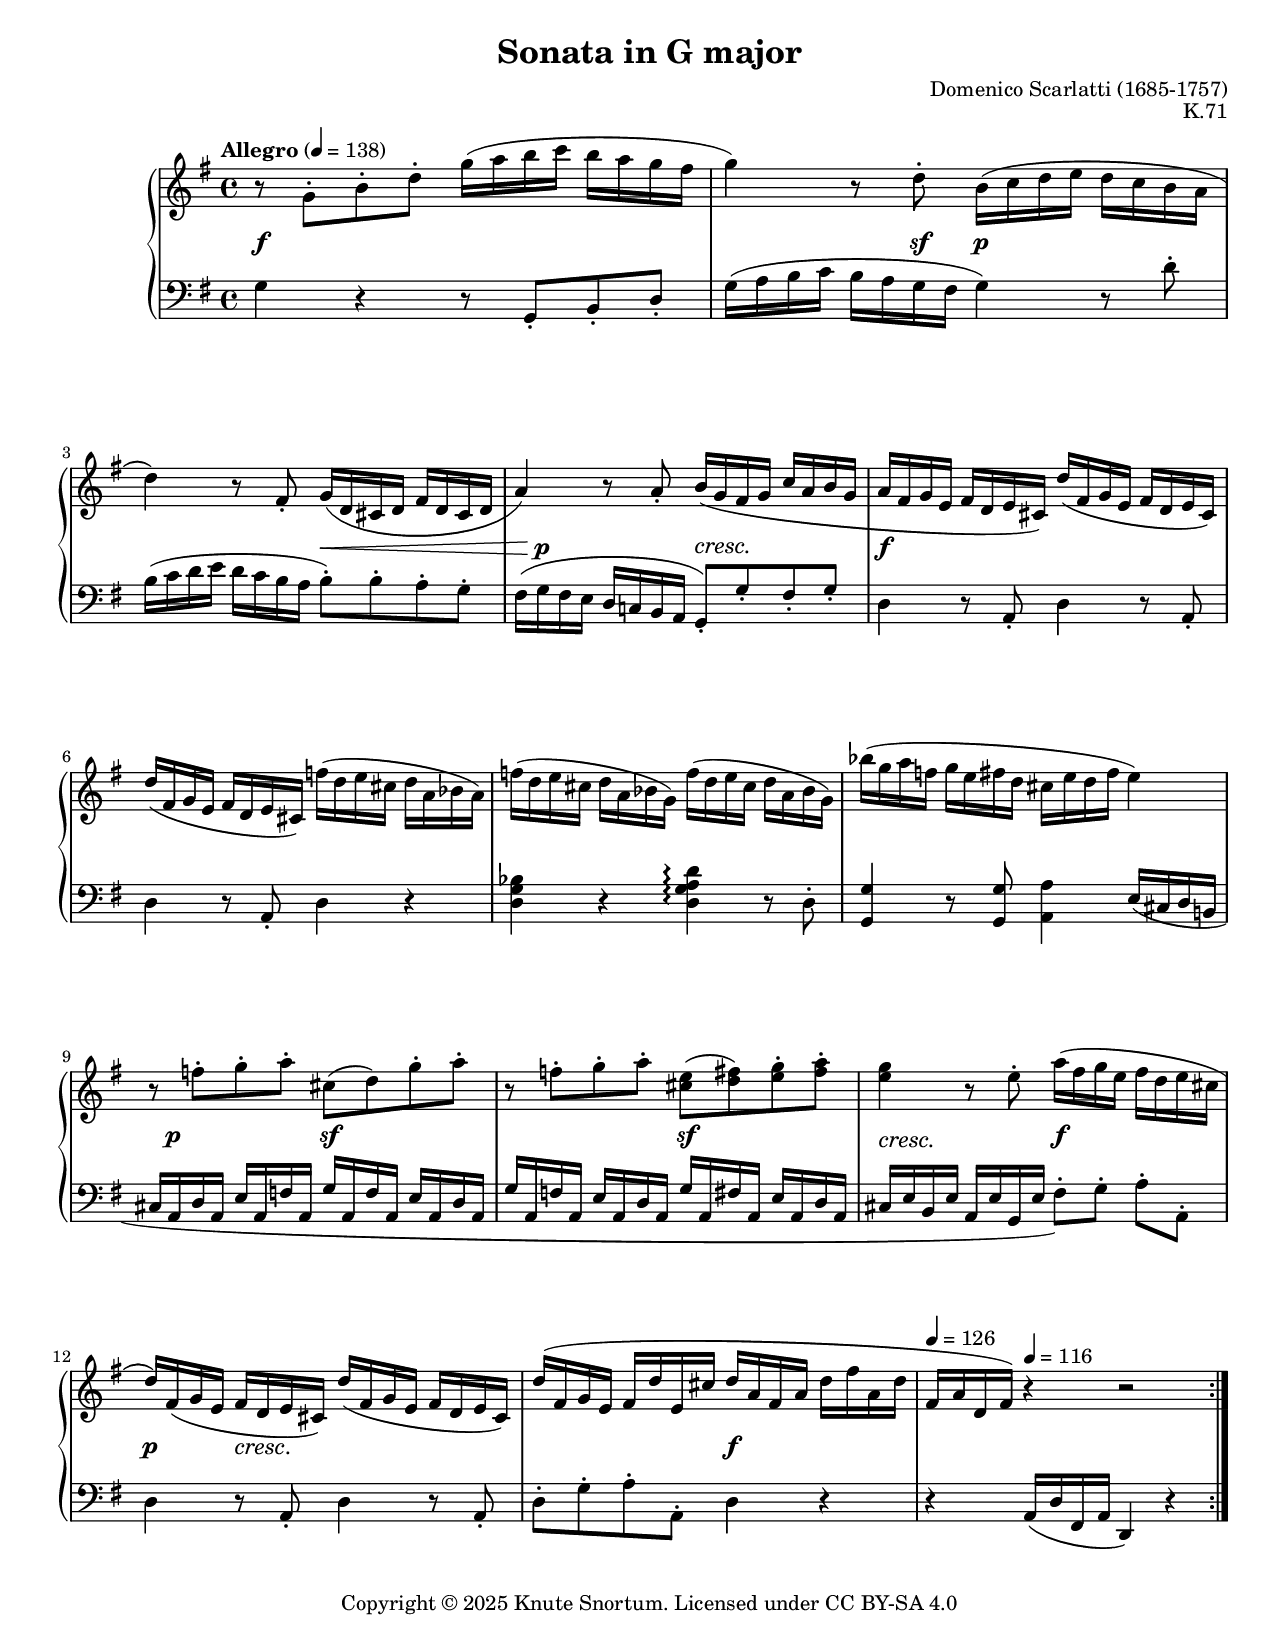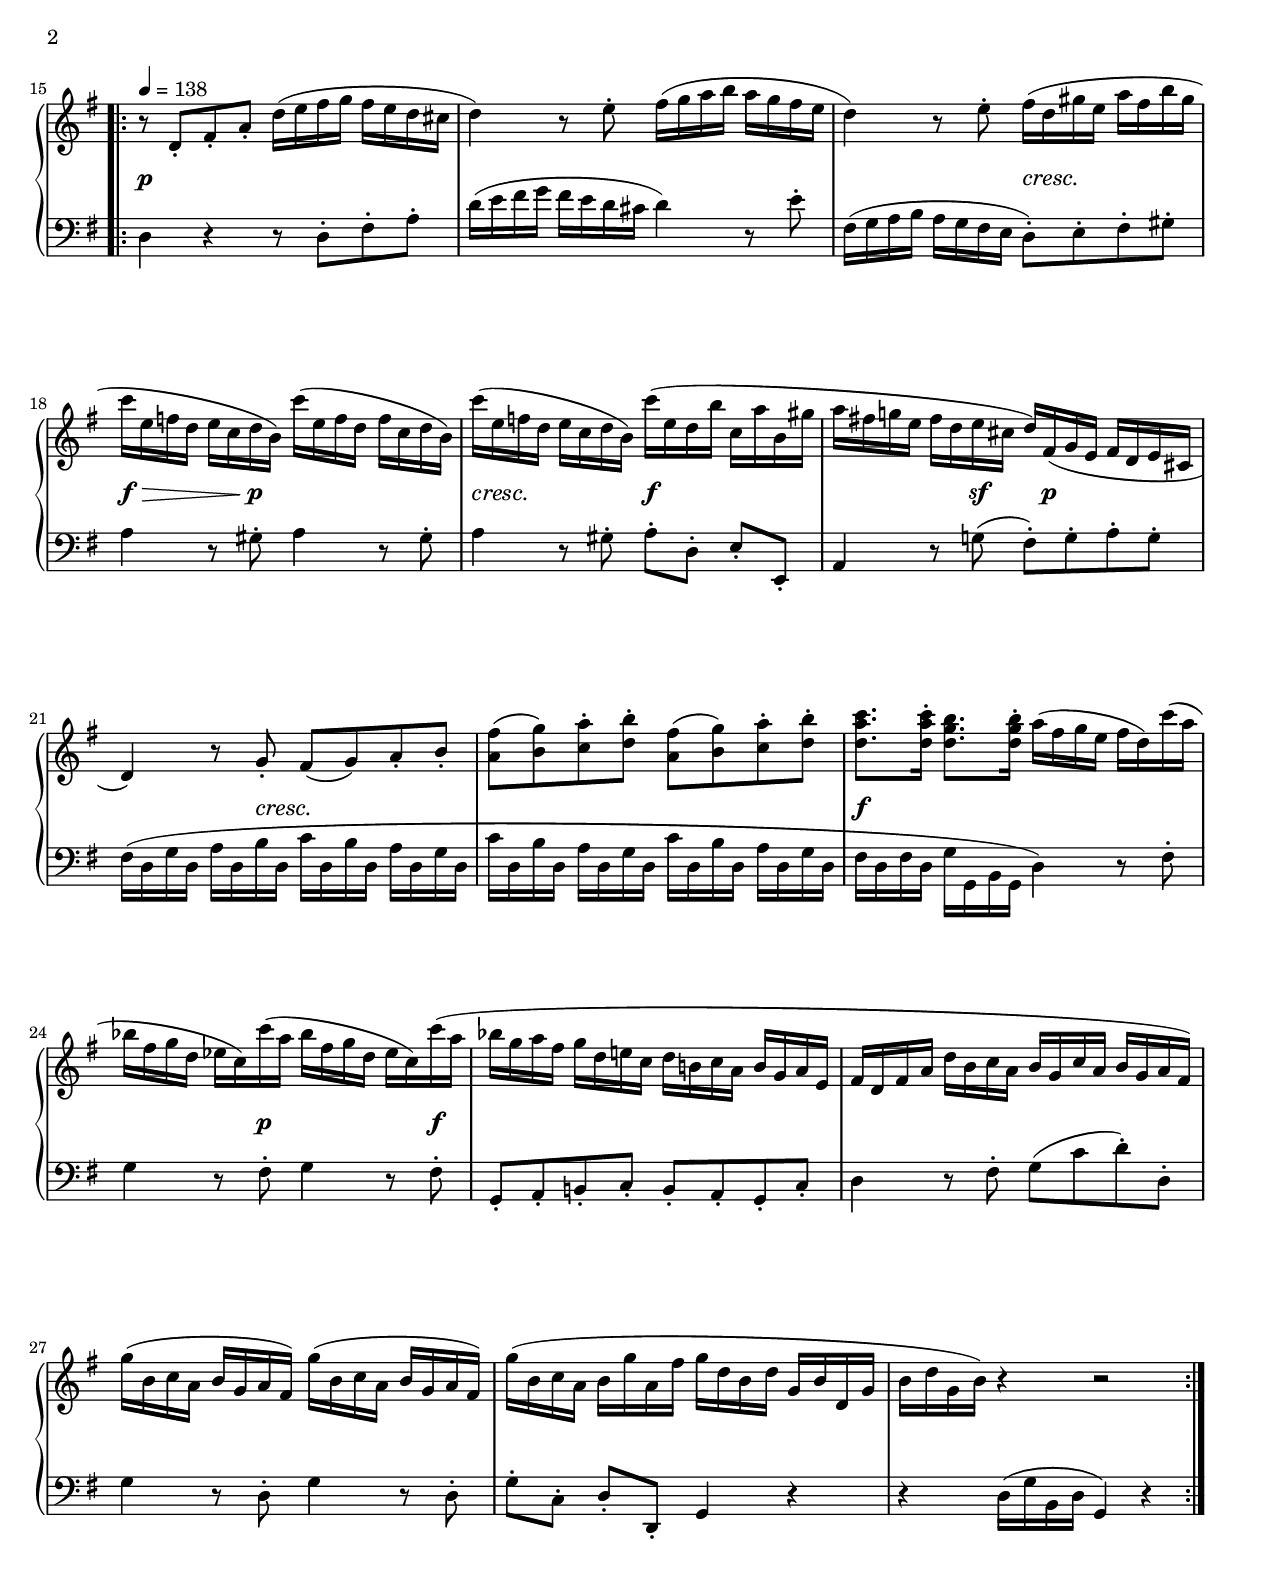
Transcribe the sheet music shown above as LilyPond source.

%...+....1....+....2....+....3....+....4....+....5....+....6....+....7....+....

\version "2.24.0"
\include "globals.ily"

\header { 
  title = "Sonata in G major"
  opus = "K.71"
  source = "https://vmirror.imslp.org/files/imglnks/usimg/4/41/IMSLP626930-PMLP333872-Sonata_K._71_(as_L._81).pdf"
}

%
% Positions and shapes
%

slurShapeA = \shape #'(
                        ((0 . 0) (0 . 0) (0 . 0) (0 . 0))
                        ((0.25 . 0) (0.25 . 0) (0 . 0) (0 . 0))
                      ) \etc
slurShapeB = \shape #'(
                        ((0 . 0) (0 . 0) (0 . 0) (0 . 0))
                        ((0.25 . 0) (0.25 . 0) (0 . 0) (0 . 0))
                      ) \etc

%
% Music
%

global = {
  \time 4/4
  \key g \major
}

rightHand = \relative {
  \global
  \repeat volta 2 {
    r8 g'-. b-. d-.  g16( a b c  b a g fs |
    g4) r8 d-.  b16-\slurShapeA ( c d e  d c b a |
    d4) r8 fs,8-.  g16( d cs d  fs d cs d |
    a'4) r8 a-.  b16( g fs g  c a b g |
    a16 fs g e fs d e cs)  d'( fs, g e  fs d e cs) |
    d'16( fs, g e  fs d e cs)  f'( d e cs  d a bf a) |
    \stemDown f'16( d e cs  d a bf g)  f'( d e cs  d a bf g) |
    bf'16( g a f  g e fs d  cs e d fs  e4) |
    
    \barNumberCheck 9
    r8 f8-. g-. a-.  cs,( d) g-. a-. |
    r8 f-. g-. a-.  <cs, e>( <d fs>) <e g>-. <fs a>-. |
    <e g>4 r8 e-.  a16-\slurShapeB ( fs g e  fs d e cs |
    \stemNeutral d16) fs,( g e  fs d e cs)  d'( fs, g e  fs d e cs) |
    d'16( fs, g e  fs d' e, cs'  d a fs a  d fs a, d |
    fs,16 a d, fs) r4 r2 |
  }
  \repeat volta 2 {
    r8 d-. fs-. a-.  d16( e fs g  fs e d cs |
    d4) r8 e-.  fs16( g a b  a g fs e |
    
    \barNumberCheck 17
    d4) r8 e-.  fs16( d gs e  a fs b gs |
    c16 e, f d  e c d b)  c'( e, f d  f c d b) |
    c'16( e, f d  e c d b)  c'( e, d b'  c, a' b, gs' |
    a16 fs! g! e  fs d e cs  d16) fs,( g e  fs d e cs |
    d4) r8 g-.  fs( g) a-. b-. |
    <a fs'>8( <b g'>) <c a'>-. <d b'>-.  <a fs'>( <b g'>) <c a'>-. <d b'>-. |
    <d a' c>8. q16-.  <d g b>8. q16-.  a'16( fs g e  fs d) c'( a |
    bf16 fs g d  ef c) c'( a  bf fs g d  ef c) c'( a |
    
    \barNumberCheck 25
    bf16 g a fs  g d e! c  d b! c a  b g a e |
    fs16 d fs a  d b c a  b g c a  b g a fs) |
    g'16( b, c a  b g a fs)  g'( b, c a  b g a fs) |
    g'16( b, c a  b g' a, fs'  g d b d  g, b d, g |
    b16 d g, b) r4 r2 |
  }
}

leftHand = \relative {
  \global
  \clef bass
  \repeat volta 2 {
    g4 r r8 g,-. b-. d-. |
    g16( a b c  b a g fs  g4) r8 d'-. |
    b16( c d e  d c b a  b8-.) b-. a-. g-. |
    fs16( g fs e  d c! b a  g8-.) g'-. fs-. g-. |
    d4 r8 a-. d4 r8 a-. |
    d4 r8 a-. d4 r |
    <d g bf>4 r <d g a d>\arpeggio r8 d-. |
    <g, g'>4 r8 q  <a a'>4 e'16_( cs d b! |
    
    \barNumberCheck 9
    cs16 a d a e' a, f' a,  g' a, f' a,  e' a, d a |
    g'16 a, f'  a, e' a, d a  g' a, fs' a, e' a, d a |
    cs16 e b e a, e' g, e'  fs8-.) g-. a-.[ a,-.] |
    d4 r8 a-. d4 r8 a-. |
    d8-. g-. a-. a,-.  d4 r |
    r4 a16( d fs, a  d,4) r |
  }
  \repeat volta 2 {
    d'4 r r8 d-. fs-. a-. |
    d16( e fs g  fs e d cs  d4) r8 e-. |
    
    \barNumberCheck 17
    fs,16( g a b  a g fs e  d8-.) e-. fs-. gs-. |
    a4 r8 gs-. a4 r8 gs-. |
    a4 r8 gs-.  a-. d,-. e-.[ e,-.] |
    a4 r8 g'!(  fs-.) g-. a-. g-. |
    fs16( d g d  a' d, b' d,  c' d, b' d,  a' d, g d |
    c'16 d, b' d, a' d, g d  c' d, b' d, a' d, g d |
    \stemDown fs16 d fs d  g g, b g  d'4) r8 fs-. |
    g4 r8 fs-. g4 r8 fs-. |
    
    \barNumberCheck 25
    \stemNeutral g,8-. a-. b!-. c-.  b-. a-. g-. c-. |
    d4 r8 fs-.  g8( c d-.) d,-. |
    g4 r8 d-.  g4 r8 d-. |
    g8-. c,-. d-.[ d,-.]  g4 r |
    r4 d'16( g b, d  g,4) r |
  }
}

dynamics = {
  \override DynamicTextSpanner.style = #'none
  \repeat volta 2 {
    s1\f |
    s4. \tag layout { s8\sf } \tag midi { s8\ff } s2\p |
    s2 s\< |
    s16 s4..\p s2\cresc |
    s1\f |
    s1 * 3 |
    
    \barNumberCheck 9
    \override DynamicText.Y-offset = 0.5
    s16 s4..\p \tag layout { s2\sf } \tag midi { s16\f s4..\p } |
    s2 \tag layout { s\sf } \tag midi { s16\f s4..\p } |
    s2-\tweak Y-offset 0.5 \cresc s\f |
    \override DynamicText.Y-offset = -0.5
    s4\p s2.\cresc |
    s2 s\f |
    s1 |
  }
  \repeat volta 2 {
    s1\p |
    s1 |
    
    \barNumberCheck 17
    s2 s\cresc |
    s4.\f\> s8\p s2 |
    s2\cresc s\f |
    s4. \tag layout { s8\sf } \tag midi { s8\ff } s16 s4..\p |
    s4. s8\cresc s2 |
    s1 |
    s1\f |
    s4. s8\p s4. s8\f |
    
    \barNumberCheck 25
    s1 * 5 |
  }
}

tempi = {
  \repeat volta 2 {
    \tempo "Allegro" 4 = 138
    s1 * 8 |
    
    \barNumberCheck 9
    s1 * 5 |
    \tempo 4 = 126 s4 \tempo 4 = 116 s2. |
  }
  \repeat volta 2 {
    \tempo 4 = 138
    s1 * 2 |
    
    \barNumberCheck 17
    s1 * 8 |
    
    \barNumberCheck 25
    s1 * 3 |
    \tag layout { s1 * 2 | }
    \tag midi {
      \alternative {
        {
          s1 |
          \tempo 4 = 126 s4 \tempo 4 = 116 s2. |
        }
        {
          s2.  \tempo 4 = 120 s4 |
          \tempo 4 = 108 s4 \tempo 4 = 96 s \tempo 4 = 80 s2 |
        }
      }
    }
  }
}

forceBreaks = {
  % page 1
  s1 * 2 \break
  s1 * 3 \break
  s1 * 3 \break
  s1 * 3 \break
  s1 * 3 \pageBreak
  
  % page 2
  s1 * 3 \break
  s1 * 3 \break
  s1 * 3 \break
  s1 * 3 \break
}

\score {
  \keepWithTag layout  
  \new PianoStaff \with {
    \override StaffGrouper.staff-staff-spacing = 
      #'((basic-distance . 10)
         (padding . 1))
  } <<
    \new Staff = "upper" \rightHand
    \new Dynamics \dynamics
    \new Staff = "lower" \leftHand
    \new Dynamics \tempi
    \new Devnull \forceBreaks
  >>
  \layout {}
}

\include "articulate.ly"

\score {
  \keepWithTag midi
  \articulate <<
    \new Staff = "upper" << \rightHand \dynamics \tempi >>
    \new Staff = "lower" << \leftHand \dynamics \tempi >>
  >>
  \midi {}
}
